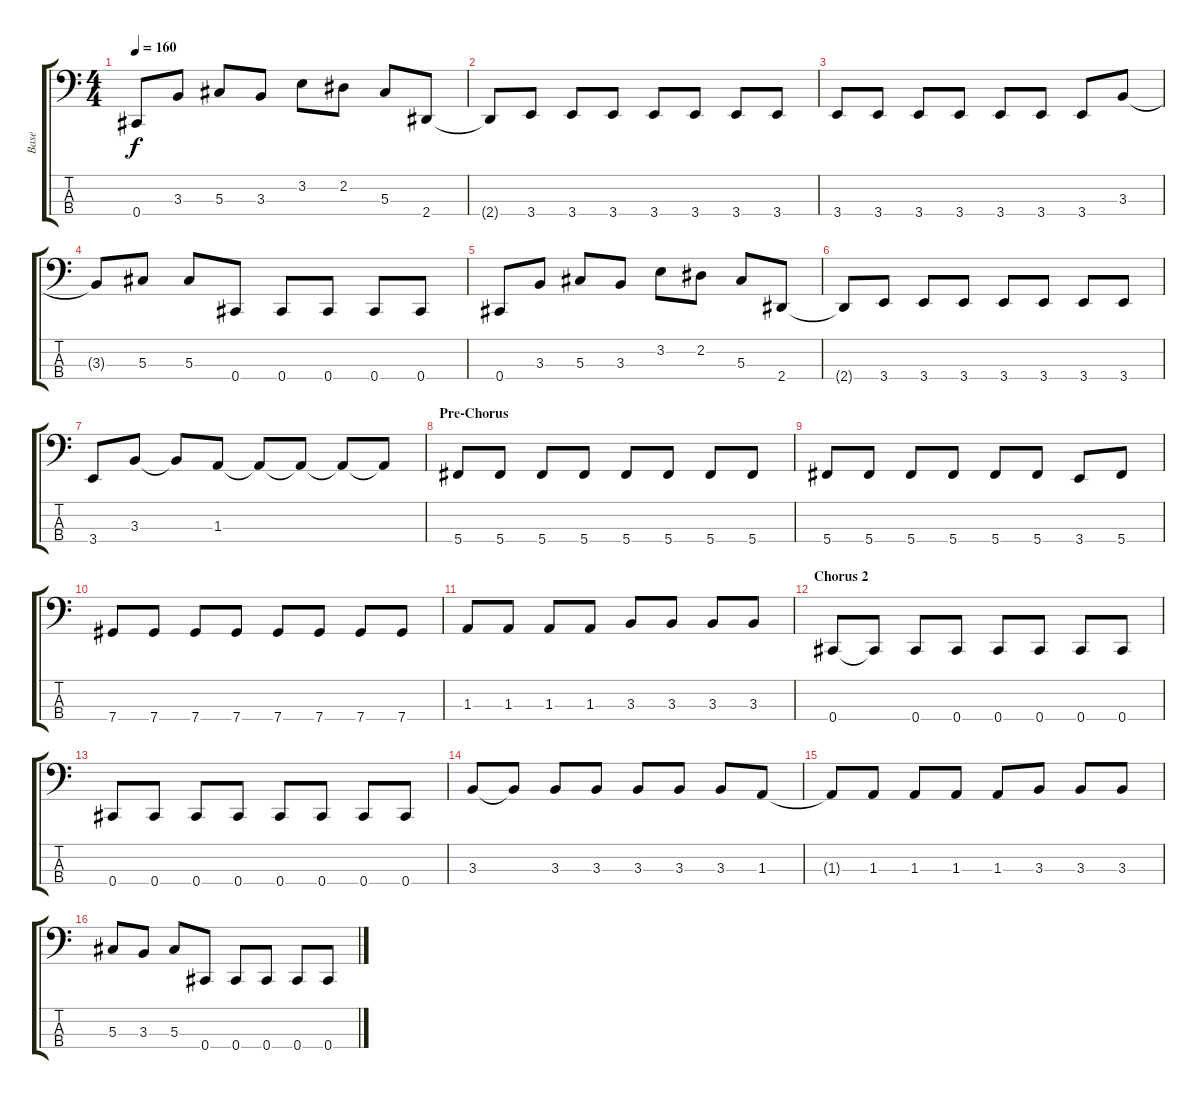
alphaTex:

\track ("Base" "Base") {instrument electricbasspick}
\staff {score tabs}
\tuning (Gb2 Db2 Ab1 Db1) {hide}
\ts (4 4)
\tempo 160
\clef f4
\ks c
0.4.8{dy f} 3.3.8 5.3.8 3.3.8 3.2.8 2.2.8 5.3.8 2.4.8 |
2.4{t}.8 3.4.8 3.4.8 3.4.8 3.4.8 3.4.8 3.4.8 3.4.8 |
3.4.8 3.4.8 3.4.8 3.4.8 3.4.8 3.4.8 3.4.8 3.3.8 |
3.3{t}.8 5.3.8 5.3.8 0.4.8 0.4.8 0.4.8 0.4.8 0.4.8 |
0.4.8 3.3.8 5.3.8 3.3.8 3.2.8 2.2.8 5.3.8 2.4.8 |
2.4{t}.8 3.4.8 3.4.8 3.4.8 3.4.8 3.4.8 3.4.8 3.4.8 |
3.4.8 3.3.8 3.3{t}.8 1.3.8 1.3{t}.8 1.3{t}.8 1.3{t}.8 1.3{t}.8 |
\section ("" "Pre-Chorus")
5.4.8 5.4.8 5.4.8 5.4.8 5.4.8 5.4.8 5.4.8 5.4.8 |
5.4.8 5.4.8 5.4.8 5.4.8 5.4.8 5.4.8 3.4.8 5.4.8 |
7.4.8 7.4.8 7.4.8 7.4.8 7.4.8 7.4.8 7.4.8 7.4.8 |
1.3.8 1.3.8 1.3.8 1.3.8 3.3.8 3.3.8 3.3.8 3.3.8 |
\section ("" "Chorus 2")
0.4.8 0.4{t}.8 0.4.8 0.4.8 0.4.8 0.4.8 0.4.8 0.4.8 |
0.4.8 0.4.8 0.4.8 0.4.8 0.4.8 0.4.8 0.4.8 0.4.8 |
3.3.8 3.3{t}.8 3.3.8 3.3.8 3.3.8 3.3.8 3.3.8 1.3.8 |
1.3{t}.8 1.3.8 1.3.8 1.3.8 1.3.8 3.3.8 3.3.8 3.3.8 |
5.3.8 3.3.8 5.3.8 0.4.8 0.4.8 0.4.8 0.4.8 0.4.8
